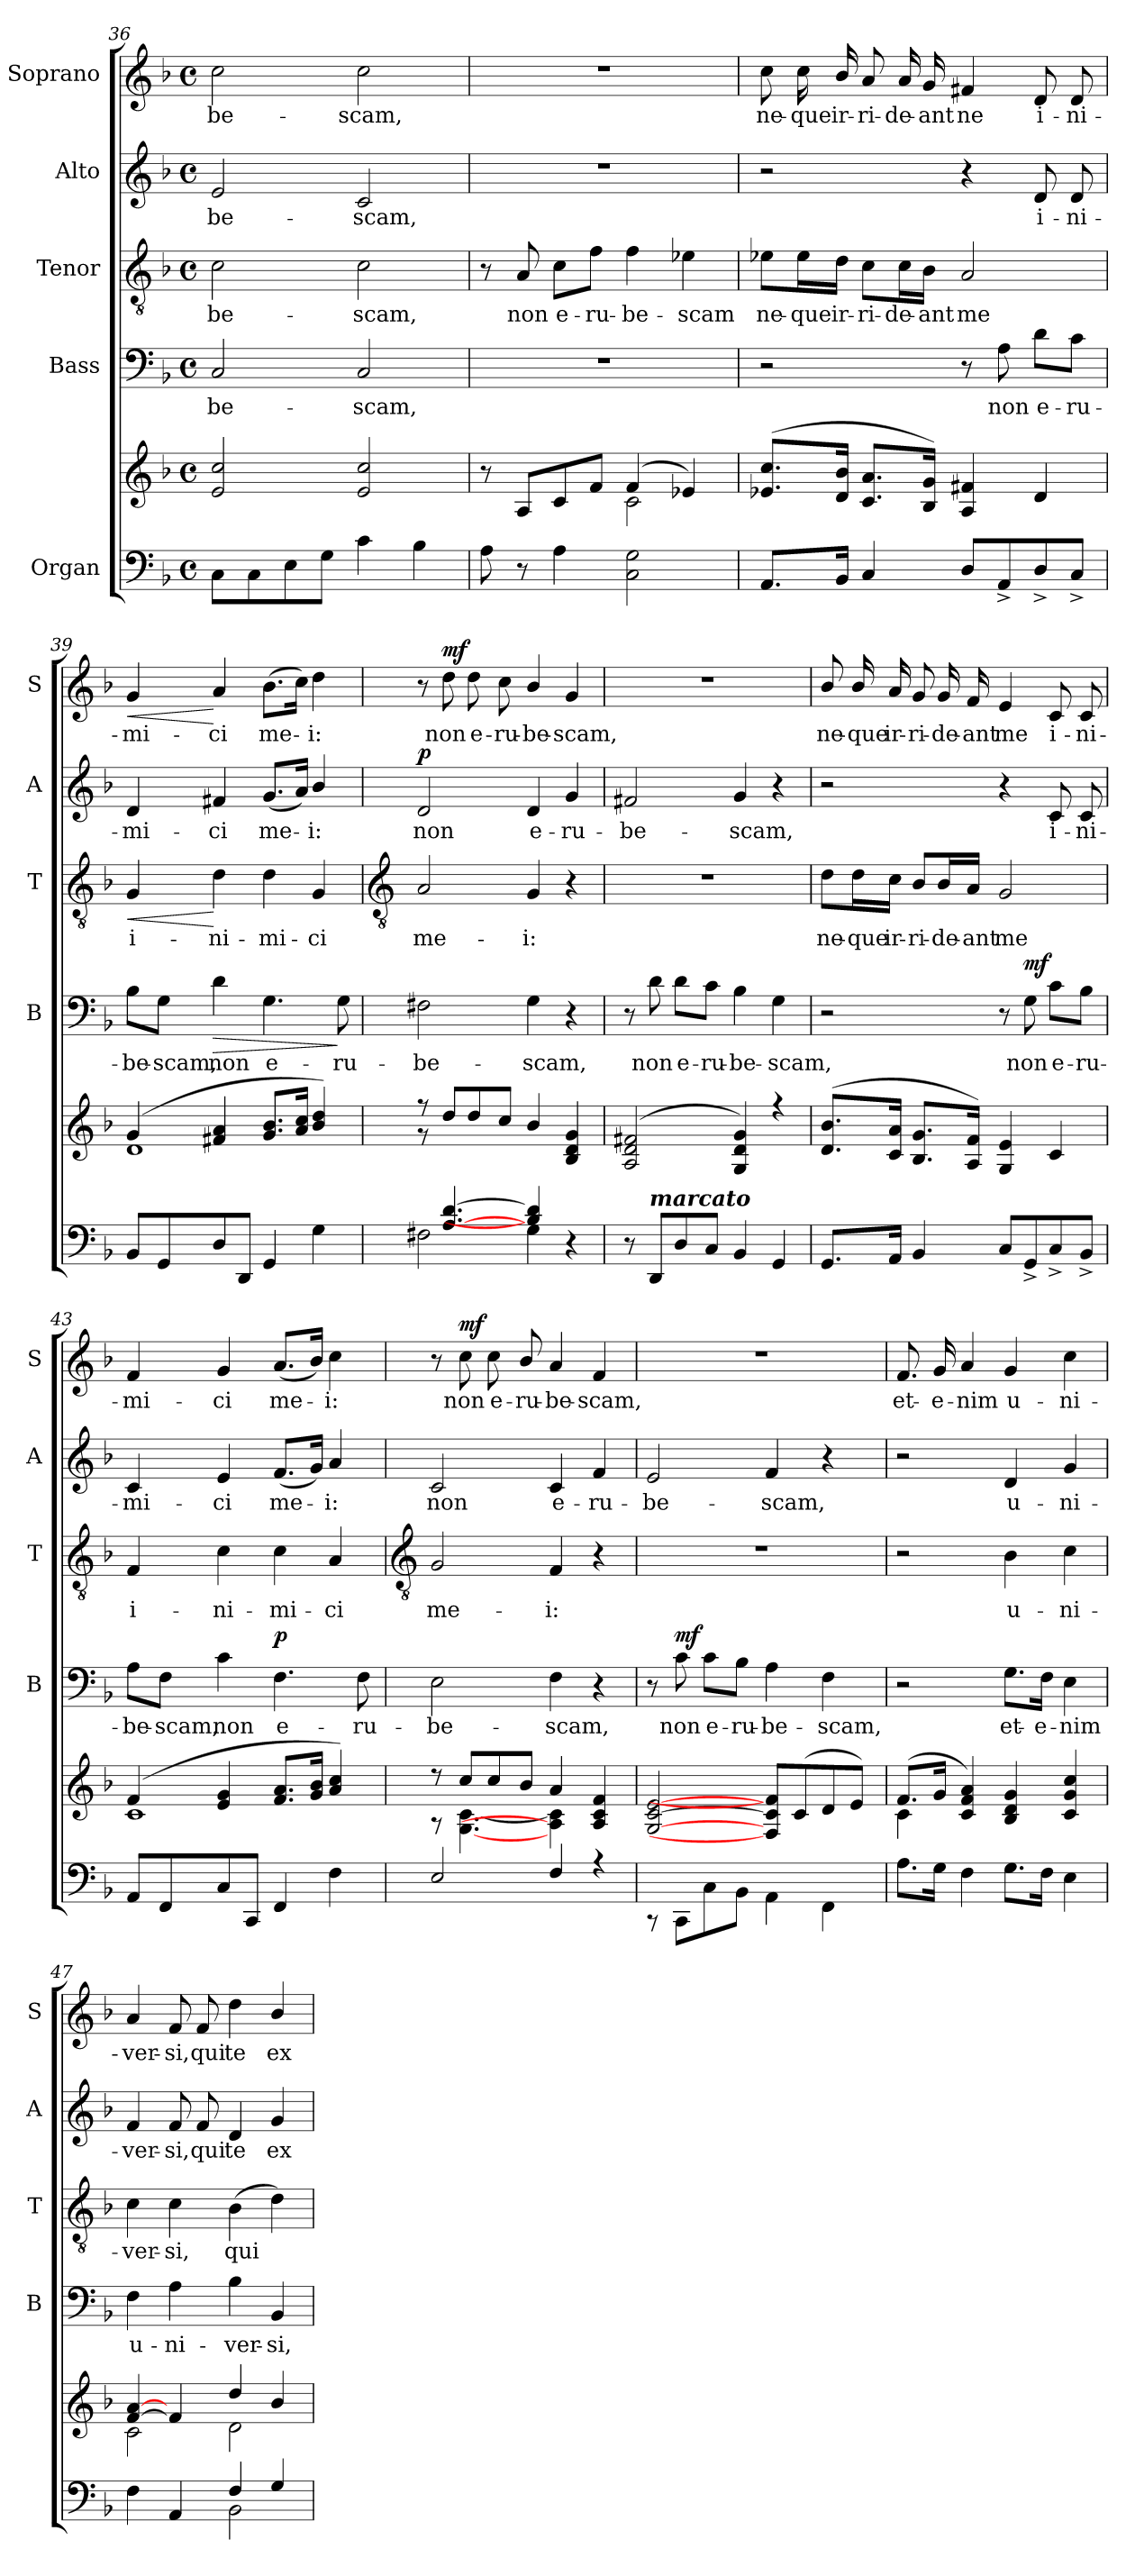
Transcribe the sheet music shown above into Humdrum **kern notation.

**kern	**kern	**kern	**text	**dynam	**kern	**text	**dynam	**kern	**text	**dynam	**kern	**text	**dynam
*part5	*part5	*part4	*part4	*part4	*part3	*part3	*part3	*part2	*part2	*part2	*part1	*part1	*part1
*staff6	*staff5	*staff4	*staff4	*staff4	*staff3	*staff3	*staff3	*staff2	*staff2	*staff2	*staff1	*staff1	*staff1
*I"Organ	*	*I"Bass	*	*	*I"Tenor	*	*	*I"Alto	*	*	*I"Soprano	*	*
*	*	*I'B	*	*	*I'T	*	*	*I'A	*	*	*I'S	*	*
!!LO:LB:g=z
*clefF4	*clefG2	*clefF4	*	*	*clefGv2	*	*	*clefG2	*	*	*clefG2	*	*
*k[b-]	*k[b-]	*k[b-]	*	*	*k[b-]	*	*	*k[b-]	*	*	*k[b-]	*	*
*F:	*F:	*F:	*	*	*F:	*	*	*F:	*	*	*F:	*	*
*M4/4	*M4/4	*M4/4	*	*	*M4/4	*	*	*M4/4	*	*	*M4/4	*	*
*met(c)	*met(c)	*met(c)	*	*	*met(c)	*	*	*met(c)	*	*	*met(c)	*	*
=36	=36	=36	=36	=36	=36	=36	=36	=36	=36	=36	=36	=36	=36
*	*^	*	*	*	*	*	*	*	*	*	*	*	*
!	!	!	!	!LO:LY:b	!	!	!LO:LY:b	!	!	!LO:LY:b	!	!	!LO:LY:b	!
8CL	2e/ 2cc/	1ryy	2C	-be-	.	2c	-be-	.	2e	be-	.	2cc	-be-	.
8C	.	.	.	.	.	.	.	.	.	.	.	.	.	.
8E	.	.	.	.	.	.	.	.	.	.	.	.	.	.
8GJ	.	.	.	.	.	.	.	.	.	.	.	.	.	.
!	!	!	!	!LO:LY:b	!	!	!LO:LY:b	!	!	!LO:LY:b	!	!	!LO:LY:b	!
4c	2e/ 2cc/	.	2C	-scam,	.	2c	-scam,	.	2c	-scam,	.	2cc	-scam,	.
4B-	.	.	.	.	.	.	.	.	.	.	.	.	.	.
=37	=37	=37	=37	=37	=37	=37	=37	=37	=37	=37	=37	=37	=37	=37
8A	8r	2ryy	1r	.	.	8r	.	.	1r	.	.	1r	.	.
!	!	!	!	!	!	!	!LO:LY:b	!	!	!	!	!	!	!
8r	8A/L	.	.	.	.	8A	non	.	.	.	.	.	.	.
!	!	!	!	!	!	!	!LO:LY:b	!	!	!	!	!	!	!
4A	8c/	.	.	.	.	8c\L	e-	.	.	.	.	.	.	.
!	!	!	!	!	!	!	!LO:LY:b	!	!	!	!	!	!	!
.	8f/J	.	.	.	.	8f\J	-ru-	.	.	.	.	.	.	.
!	!	!	!	!	!	!	!LO:LY:b	!	!	!	!	!	!	!
2C 2G	(>4f/	2c\	.	.	.	4f	-be-	.	.	.	.	.	.	.
!	!	!	!	!	!	!	!LO:LY:b	!	!	!	!	!	!	!
.	4e-X/)	.	.	.	.	4e-X	-scam	.	.	.	.	.	.	.
=38	=38	=38	=38	=38	=38	=38	=38	=38	=38	=38	=38	=38	=38	=38
!	!	!	!	!	!	!	!LO:LY:b	!	!	!	!	!	!LO:LY:b	!
8.AAL	(>8.e-X/ 8.cc/L	1ryy	2r	.	.	8e-X\L	ne-	.	2r	.	.	8cc	ne-	.
!	!	!	!	!	!	!	!LO:LY:b	!	!	!	!	!	!LO:LY:b	!
.	.	.	.	.	.	16e-\L	-que	.	.	.	.	16cc	-que	.
!	!	!	!	!	!	!	!LO:LY:b	!	!	!	!	!	!LO:LY:b	!
16BB-J	16d/ 16b-/J	.	.	.	.	16d\JJ	ir-	.	.	.	.	16b-/	ir-	.
!	!	!	!	!	!	!	!LO:LY:b	!	!	!	!	!	!LO:LY:b	!
4C	8.c/ 8.a/L	.	.	.	.	8c\L	-ri-	.	.	.	.	8a	-ri-	.
!	!	!	!	!	!	!	!LO:LY:b	!	!	!	!	!	!LO:LY:b	!
.	.	.	.	.	.	16c\L	-de-	.	.	.	.	16a	-de-	.
!	!	!	!	!	!	!	!LO:LY:b	!	!	!	!	!	!LO:LY:b	!
.	16B-/ 16g/J)	.	.	.	.	16B-\JJ	-ant	.	.	.	.	16g	-ant	.
!	!	!	!	!	!	!	!LO:LY:b	!	!	!	!	!	!LO:LY:b	!
8DL	4A/ 4f#X/	.	8r	.	.	2A	me	.	4r	.	.	4f#X	ne	.
!	!	!	!	!LO:LY:b	!	!	!	!	!	!	!	!	!	!
8AA^	.	.	8A	non	.	.	.	.	.	.	.	.	.	.
!	!	!	!	!LO:LY:b	!	!	!	!	!	!LO:LY:b	!	!	!LO:LY:b	!
8D^	4d/	.	8d\L	e-	.	.	.	.	8d	i-	.	8d	i-	.
!	!	!	!	!LO:LY:b	!	!	!	!	!	!LO:LY:b	!	!	!LO:LY:b	!
8C^J	.	.	8c\J	-ru-	.	.	.	.	8d	-ni-	.	8d	-ni-	.
=39	=39	=39	=39	=39	=39	=39	=39	=39	=39	=39	=39	=39	=39	=39
!	!	!	!	!LO:LY:b	!	!	!LO:LY:b	!LO:HP:b	!	!LO:LY:b	!	!	!LO:LY:b	!LO:HP:b
8BB-L	(>4g/	1d\	8B-\L	-be-	.	4G	i-	<	4d	-mi-	.	4g	-mi-	<
!	!	!	!	!LO:LY:b	!	!	!	!	!	!	!	!	!	!
8GG	.	.	8G\J	-scam,	.	.	.	.	.	.	.	.	.	.
!	!	!	!	!LO:LY:b	!LO:HP:b	!	!LO:LY:b	!	!	!LO:LY:b	!	!	!LO:LY:b	!
8D	4f#X/ 4a/	.	4d	non	>	4d	-ni-	[	4f#X	-ci	.	4a	-ci	[
8DDJ	.	.	.	.	.	.	.	.	.	.	.	.	.	.
!	!	!	!	!LO:LY:b	!	!	!LO:LY:b	!	!	!LO:LY:b	!	!	!LO:LY:b	!
4GG	8.g/ 8.b-/L	.	4.G	e-	.	4d	-mi-	.	(<8.gL	me-	.	(>8.b-L	me-	.
.	16a/ 16cc/J	.	.	.	.	.	.	.	16aJ)	.	.	16ccJ)	.	.
!	!	!	!	!	!	!	!LO:LY:b	!	!	!LO:LY:b	!	!	!LO:LY:b	!
4G	4b-/ 4dd/)	.	.	.	.	4G	-ci	.	4b-/	i:	.	4dd	i:	.
!	!	!	!	!LO:LY:b	!	!	!	!	!	!	!	!	!	!
.	.	.	8G	-ru-	]	.	.	.	.	.	.	.	.	.
!!LO:LB:g=z
=40	=40	=40	=40	=40	=40	=40	=40	=40	=40	=40	=40	=40	=40	=40
*	*	*	*	*	*	*clefGv2	*	*	*	*	*	*	*	*
*^	*	*	*	*	*	*	*	*	*	*	*	*	*	*
!	!	!	!	!	!LO:LY:b	!	!	!LO:LY:b	!	!	!LO:LY:b	!LO:DY:b	!	!	!
8ryy	2F#X	8r	8r	2F#X	-be-	.	2A	me-	.	2d	non	p	8r	.	.
!	!	!	!	!	!	!	!	!	!	!	!	!	!	!LO:LY:b	!LO:DY:b
[4.A/ [4.d/	.	8dd/L	8ryy	.	.	.	.	.	.	.	.	.	8dd	non	mf
!	!	!	!	!	!	!	!	!	!	!	!	!	!	!LO:LY:b	!
*	*	*v	*v	*	*	*	*	*	*	*	*	*	*	*	*
.	.	8dd/	.	.	.	.	.	.	.	.	.	8dd	e-	.
!	!	!	!	!	!	!	!	!	!	!	!	!	!LO:LY:b	!
.	.	8cc/J	.	.	.	.	.	.	.	.	.	8cc	-ru-	.
!	!	!	!	!LO:LY:b	!	!	!LO:LY:b	!	!	!LO:LY:b	!	!	!LO:LY:b	!
4B-/] 4d/]	4G	4b-/	4G	-scam,	.	4G	-i:	.	4d	e-	.	4b-/	-be-	.
*	*	*^	*	*	*	*	*	*	*	*	*	*	*	*
!	!	!	!	!	!	!	!	!	!	!	!LO:LY:b	!	!	!LO:LY:b	!
4ryy	4r	4B-/ 4d/ 4g/	4ryy	4r	.	.	4r	.	.	4g	-ru-	.	4g	-scam,	.
=41	=41	=41	=41	=41	=41	=41	=41	=41	=41	=41	=41	=41	=41	=41	=41
!	!	!	!	!	!	!	!	!	!	!	!LO:LY:b	!	!	!	!
*v	*v	*	*	*	*	*	*	*	*	*	*	*	*	*	*
8r	(>2A/ 2d/ 2f#X/	1ryy	8r	.	.	1r	.	.	2f#X	-be-	.	1r	.	.
!LO:TX:a:Bi:t=marcato	!	!	!	!	!	!	!	!	!	!	!	!	!	!
!	!	!	!	!LO:LY:b	!	!	!	!	!	!	!	!	!	!
8DDL	.	.	8d	non	.	.	.	.	.	.	.	.	.	.
!	!	!	!	!LO:LY:b	!	!	!	!	!	!	!	!	!	!
8D	.	.	8d\L	e-	.	.	.	.	.	.	.	.	.	.
!	!	!	!	!LO:LY:b	!	!	!	!	!	!	!	!	!	!
8CJ	.	.	8c\J	-ru-	.	.	.	.	.	.	.	.	.	.
!	!	!	!	!LO:LY:b	!	!	!	!	!	!LO:LY:b	!	!	!	!
4BB-	4G/ 4d/ 4g/)	.	4B-	-be-	.	.	.	.	4g	-scam,	.	.	.	.
!	!	!	!	!LO:LY:b	!	!	!	!	!	!	!	!	!	!
4GG	4r	.	4G	-scam,	.	.	.	.	4r	.	.	.	.	.
=42	=42	=42	=42	=42	=42	=42	=42	=42	=42	=42	=42	=42	=42	=42
!	!	!	!	!	!	!	!LO:LY:b	!	!	!	!	!	!LO:LY:b	!
8.GGL	(>8.d/ 8.b-/L	1ryy	2r	.	.	8d\L	ne-	.	2r	.	.	8b-/	ne-	.
!	!	!	!	!	!	!	!LO:LY:b	!	!	!	!	!	!LO:LY:b	!
.	.	.	.	.	.	16d\L	-que	.	.	.	.	16b-/	-que	.
!	!	!	!	!	!	!	!LO:LY:b	!	!	!	!	!	!LO:LY:b	!
16AAJ	16c/ 16a/J	.	.	.	.	16c\JJ	ir-	.	.	.	.	16a	ir-	.
!	!	!	!	!	!	!	!LO:LY:b	!	!	!	!	!	!LO:LY:b	!
4BB-	8.B-/ 8.g/L	.	.	.	.	8B-/L	-ri-	.	.	.	.	8g	-ri-	.
!	!	!	!	!	!	!	!LO:LY:b	!	!	!	!	!	!LO:LY:b	!
.	.	.	.	.	.	16B-/L	-de-	.	.	.	.	16g	-de-	.
!	!	!	!	!	!	!	!LO:LY:b	!	!	!	!	!	!LO:LY:b	!
.	16A/ 16f/J)	.	.	.	.	16A/JJ	-ant	.	.	.	.	16f	-ant	.
!	!	!	!	!	!	!	!LO:LY:b	!	!	!	!	!	!LO:LY:b	!
8CL	4G/ 4e/	.	8r	.	.	2G	me	.	4r	.	.	4e	me	.
!	!	!	!	!LO:LY:b	!LO:DY:b	!	!	!	!	!	!	!	!	!
8GG^	.	.	8G	non	mf	.	.	.	.	.	.	.	.	.
!	!	!	!	!LO:LY:b	!	!	!	!	!	!LO:LY:b	!	!	!LO:LY:b	!
8C^	4c/	.	8c\L	e-	.	.	.	.	8c	i-	.	8c	i-	.
!	!	!	!	!LO:LY:b	!	!	!	!	!	!LO:LY:b	!	!	!LO:LY:b	!
8BB-^J	.	.	8B-\J	-ru-	.	.	.	.	8c	-ni-	.	8c	-ni-	.
=43	=43	=43	=43	=43	=43	=43	=43	=43	=43	=43	=43	=43	=43	=43
!	!	!	!	!LO:LY:b	!	!	!LO:LY:b	!	!	!LO:LY:b	!	!	!LO:LY:b	!
8AAL	(>4f/	1c\	8A\L	-be-	.	4F	i-	.	4c	-mi-	.	4f	-mi-	.
!	!	!	!	!LO:LY:b	!	!	!	!	!	!	!	!	!	!
8FF	.	.	8F\J	-scam,	.	.	.	.	.	.	.	.	.	.
!	!	!	!	!LO:LY:b	!	!	!LO:LY:b	!	!	!LO:LY:b	!	!	!LO:LY:b	!
8C	4e/ 4g/	.	4c	non	.	4c	-ni-	.	4e	-ci	.	4g	-ci	.
8CCJ	.	.	.	.	.	.	.	.	.	.	.	.	.	.
!	!	!	!	!LO:LY:b	!LO:DY:b	!	!LO:LY:b	!	!	!LO:LY:b	!	!	!LO:LY:b	!
4FF	8.f/ 8.a/L	.	4.F	e-	p	4c	-mi-	.	(<8.fL	me-	.	(<8.aL	me-	.
.	16g/ 16b-/J	.	.	.	.	.	.	.	16gJ)	.	.	16b-J)	.	.
!	!	!	!	!	!	!	!LO:LY:b	!	!	!LO:LY:b	!	!	!LO:LY:b	!
4F	4a/ 4cc/)	.	.	.	.	4A	-ci	.	4a	i:	.	4cc	i:	.
!	!	!	!	!LO:LY:b	!	!	!	!	!	!	!	!	!	!
.	.	.	8F	-ru-	.	.	.	.	.	.	.	.	.	.
!!LO:LB:g=z
=44	=44	=44	=44	=44	=44	=44	=44	=44	=44	=44	=44	=44	=44	=44
*	*	*	*	*	*	*clefGv2	*	*	*	*	*	*	*	*
*^	*	*	*	*	*	*	*	*	*	*	*	*	*	*
!	!	!	!	!	!LO:LY:b	!	!	!LO:LY:b	!	!	!LO:LY:b	!	!	!	!
2E	1ryy	8r	8r	2E	-be-	.	2G	me-	.	2c	non	.	8r	.	.
!	!	!	!	!	!	!	!	!	!	!	!	!	!	!LO:LY:b	!LO:DY:b
.	.	8cc/L	[4.G\ [4.c\	.	.	.	.	.	.	.	.	.	8cc	non	mf
!	!	!	!	!	!	!	!	!	!	!	!	!	!	!LO:LY:b	!
.	.	8cc/	.	.	.	.	.	.	.	.	.	.	8cc	e-	.
!	!	!	!	!	!	!	!	!	!	!	!	!	!	!LO:LY:b	!
.	.	8b-/J	.	.	.	.	.	.	.	.	.	.	8b-/	-ru-	.
!	!	!	!	!	!LO:LY:b	!	!	!LO:LY:b	!	!	!LO:LY:b	!	!	!LO:LY:b	!
4F	.	4a/	4A\] 4c\]	4F	-scam,	.	4F	-i:	.	4c	e-	.	4a	-be-	.
!	!	!	!	!	!	!	!	!	!	!	!LO:LY:b	!	!	!LO:LY:b	!
4r	.	4A/ 4c/ 4f/	4ryy	4r	.	.	4r	.	.	4f	-ru-	.	4f	-scam,	.
=45	=45	=45	=45	=45	=45	=45	=45	=45	=45	=45	=45	=45	=45	=45	=45
!	!	!	!	!	!	!	!	!	!	!	!LO:LY:b	!	!	!	!
1ryy	8r	[2G/ [2c/ [2e/	1ryy	8r	.	.	1r	.	.	2e	-be-	.	1r	.	.
!	!	!	!	!	!LO:LY:b	!LO:DY:b	!	!	!	!	!	!	!	!	!
.	8CCL	.	.	8c	non	mf	.	.	.	.	.	.	.	.	.
!	!	!	!	!	!LO:LY:b	!	!	!	!	!	!	!	!	!	!
.	8C	.	.	8c\L	e-	.	.	.	.	.	.	.	.	.	.
!	!	!	!	!	!LO:LY:b	!	!	!	!	!	!	!	!	!	!
.	8BB-J	.	.	8B-\J	-ru-	.	.	.	.	.	.	.	.	.	.
!	!	!	!	!	!LO:LY:b	!	!	!	!	!	!LO:LY:b	!	!	!	!
.	4AA	8F/] 8c/] 8f/]L	.	4A	-be-	.	.	.	.	4f	-scam,	.	.	.	.
.	.	(>8c/	.	.	.	.	.	.	.	.	.	.	.	.	.
!	!	!	!	!	!LO:LY:b	!	!	!	!	!	!	!	!	!	!
.	4FF	8d/	.	4F	-scam,	.	.	.	.	4r	.	.	.	.	.
.	.	8e/J)	.	.	.	.	.	.	.	.	.	.	.	.	.
=46	=46	=46	=46	=46	=46	=46	=46	=46	=46	=46	=46	=46	=46	=46	=46
!	!	!	!	!	!	!	!	!	!	!	!	!	!	!LO:LY:b	!
1ryy	8.AL	(>8.f/L	4c\	2r	.	.	2r	.	.	2r	.	.	8.f	et-	.
!	!	!	!	!	!	!	!	!	!	!	!	!	!	!LO:LY:b	!
.	16GJ	16g/J	.	.	.	.	.	.	.	.	.	.	16g	-e-	.
!	!	!	!	!	!	!	!	!	!	!	!	!	!	!LO:LY:b	!
.	4F	4c/ 4f/ 4a/)	4ryy	.	.	.	.	.	.	.	.	.	4a	-nim	.
!	!	!	!	!	!LO:LY:b	!	!	!LO:LY:b	!	!	!LO:LY:b	!	!	!LO:LY:b	!
.	8.GL	4B-/ 4d/ 4g/	2ryy	8.G\L	et-	.	4B-	u-	.	4d	u-	.	4g	u-	.
!	!	!	!	!	!LO:LY:b	!	!	!	!	!	!	!	!	!	!
.	16FJ	.	.	16F\Jk	-e-	.	.	.	.	.	.	.	.	.	.
!	!	!	!	!	!LO:LY:b	!	!	!LO:LY:b	!	!	!LO:LY:b	!	!	!LO:LY:b	!
.	4E	4c/ 4g/ 4cc/	.	4E	-nim	.	4c	-ni-	.	4g	-ni-	.	4cc	-ni-	.
=47	=47	=47	=47	=47	=47	=47	=47	=47	=47	=47	=47	=47	=47	=47	=47
!	!	!	!	!	!LO:LY:b	!	!	!LO:LY:b	!	!	!LO:LY:b	!	!	!LO:LY:b	!
2ryy	4F	[4f/ [4a/	2c\	4F	u-	.	4c	-ver-	.	4f	-ver-	.	4a	-ver-	.
!	!	!	!	!	!LO:LY:b	!	!	!LO:LY:b	!	!	!LO:LY:b	!	!	!LO:LY:b	!
.	4AA	4f/]	.	4A	-ni-	.	4c	-si,	.	8f	-si,	.	8f	-si,	.
!	!	!	!	!	!	!	!	!	!	!	!LO:LY:b	!	!	!LO:LY:b	!
.	.	.	.	.	.	.	.	.	.	8f	qui	.	8f	qui	.
!	!	!	!	!	!LO:LY:b	!	!	!LO:LY:b	!	!	!LO:LY:b	!	!	!LO:LY:b	!
4F/	2BB-\	4dd/	2d\	4B-	-ver-	.	(>4B-	qui	.	4d	te	.	4dd	te	.
!	!	!	!	!	!LO:LY:b	!	!	!	!	!	!LO:LY:b	!	!	!LO:LY:b	!
4G/	.	4b-/	.	4BB-	-si,	.	4d)	.	.	4g	ex-	.	4b-/	ex-	.
*v	*v	*	*	*	*	*	*	*	*	*	*	*	*	*	*
*	*v	*v	*	*	*	*	*	*	*	*	*	*	*	*
=	=	=	=	=	=	=	=	=	=	=	=	=	=
*-	*-	*-	*-	*-	*-	*-	*-	*-	*-	*-	*-	*-	*-
